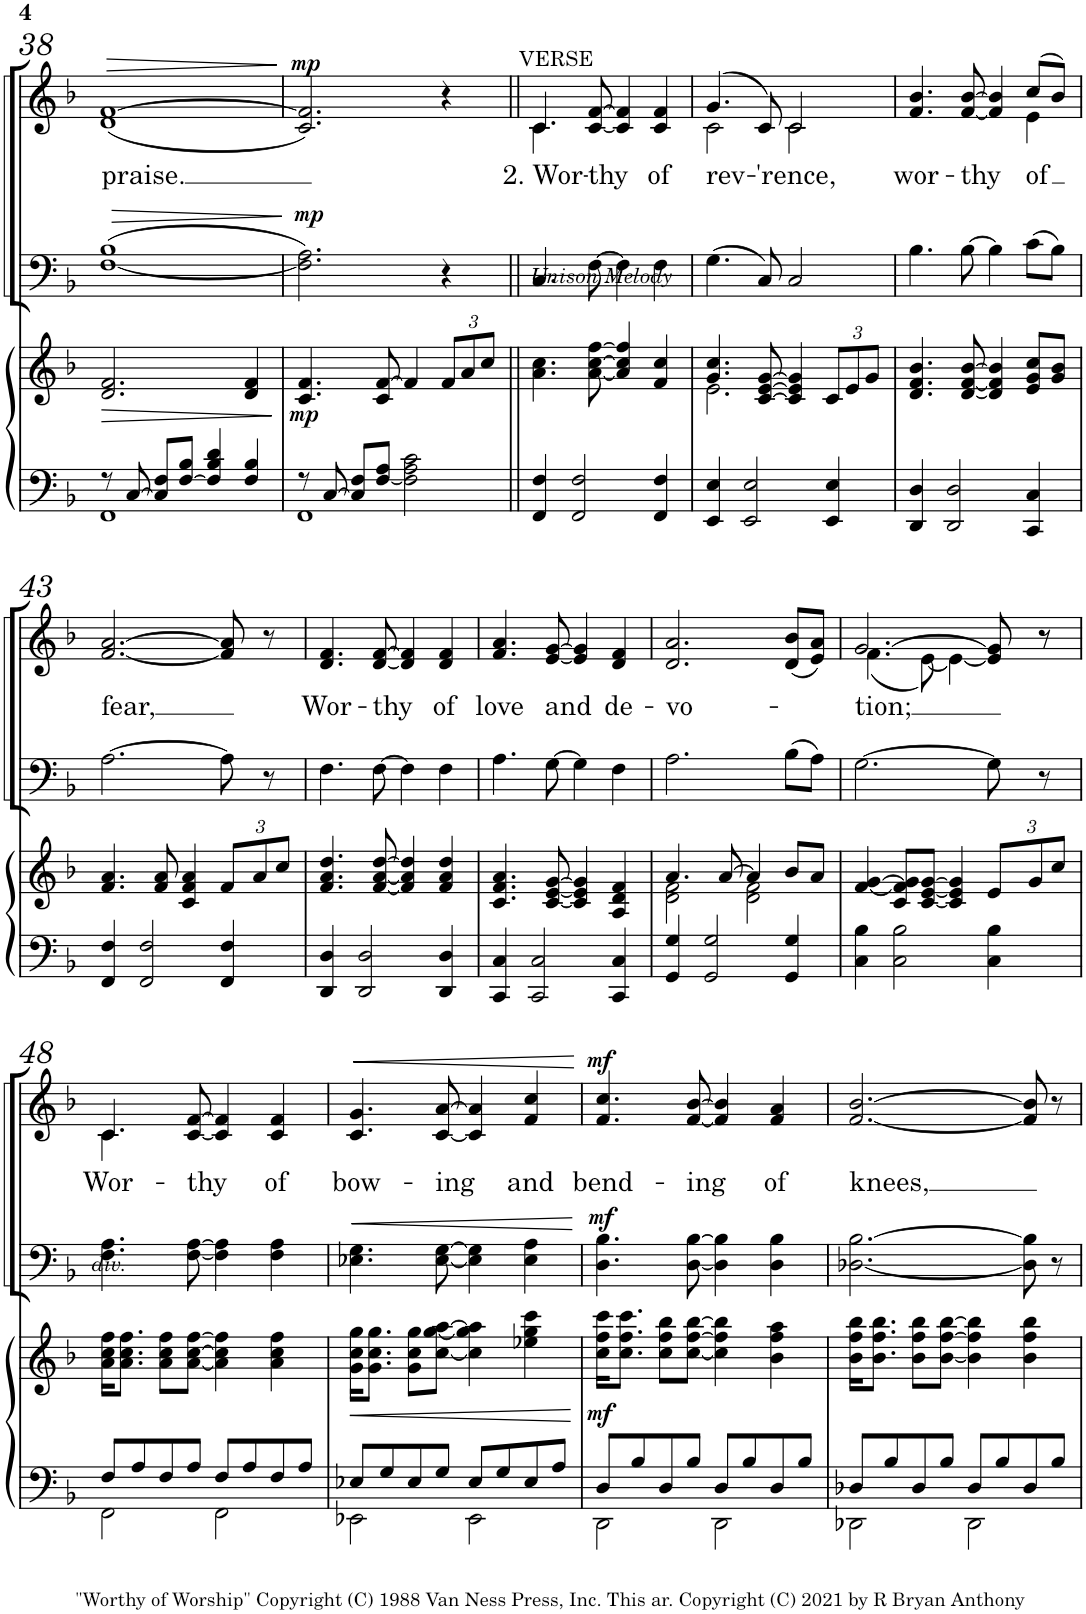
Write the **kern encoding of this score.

**kern	**kern	**dynam	**kern	**dynam	**kern	**text	**dynam
*part3	*part3	*part3	*part2	*part2	*part1	*part1	*part1
*staff4	*staff3	*staff3/4	*staff2	*staff2	*staff1	*staff1	*staff1
*I"Piano	*	*	*I"T B	*	*I"S A	*	*
*I'Pno	*	*	*	*	*	*	*
!!LO:PB:g=z
*clefF4	*clefG2	*	*clefF4	*	*clefG2	*	*
*k[b-]	*k[b-]	*	*k[b-]	*	*k[b-]	*	*
*M4/4	*M4/4	*	*M4/4	*	*M4/4	*	*
=38	=38	=38	=38	=38	=38	=38	=38
*^	*	*	*	*	*	*	*
!	!	!	!LO:HP:b	!	!LO:HP:b	!	!LO:LY:b	!LO:HP:b
8r	1FF	2.d/ 2.f/	>	(>[1F 1B-	>	(<1d [1f	praise.	>
[8C/	.	.	.	.	.	.	.	.
8C/] 8F/L	.	.	.	.	.	.	.	.
[8F/ 8B-/J	.	.	.	.	.	.	.	.
4F/] 4B-/ 4d/	.	.	.	.	.	.	.	.
4F/ 4B-/	.	4d/ 4f/	.	.	.	.	.	.
*v	*v	*	*	*	*	*	*	*
.	.	]	.	]	.	.	]
=39	=39	=39	=39	=39	=39	=39	=39
*^	*	*	*	*	*	*	*
!	!	!	!LO:DY:b	!	!LO:DY:a	!	!	!LO:DY:b
8r	1FF	4.c/ 4.f/	mp	2.F\] 2.A\)	mp	2.c/ 2.f/])	.	mp
[8C/	.	.	.	.	.	.	.	.
8C/] 8F/L	.	.	.	.	.	.	.	.
[<8F/ 8A/J	.	8c/ [8f/	.	.	.	.	.	.
2F\] 2A\ 2c\	.	4f/]	.	.	.	.	.	.
*	*	*Xbrackettup	*	*	*	*	*	*
.	.	12f/L	.	4r	.	4r	.	.
.	.	12a/	.	.	.	.	.	.
.	.	12cc/J	.	.	.	.	.	.
*v	*v	*	*	*	*	*	*	*
=40||	=40||	=40||	=40||	=40||	=40||	=40||	=40||
!	!	!	!	!	!LO:TX:a:t=VERSE	!	!
!	!	!	!LO:TX:b:i:t=Unison Melody	!	!	!	!
!	!	!	!	!	!	!LO:LY:b	!
*	*	*	*	*	*^	*	*
4FF/ 4F/	4.a\ 4.cc\	.	4.C/	.	4.c/	4.c\	2. Wor-	.
2FF/ 2F/	.	.	.	.	.	.	.	.
!	!	!	!	!	!	!	!LO:LY:b	!
.	[8a\ [8cc\ [8ff\	.	[8F\	.	[8c/ [8f/	2ryy	-thy	.
.	4a/] 4cc/] 4ff/]	.	4F\]	.	4c/] 4f/]	.	.	.
!	!	!	!	!	!	!	!LO:LY:b	!
4FF/ 4F/	4f/ 4cc/	.	4F\	.	4c/ 4f/	.	of	.
.	.	.	.	.	.	8ryy	.	.
=41	=41	=41	=41	=41	=41	=41	=41	=41
*	*^	*	*	*	*	*	*	*
!	!	!	!	!	!	!	!	!LO:LY:b	!
4EE/ 4E/	4.g/ 4.cc/	2.e\	.	(4.G\	.	(>4.g/	2c\	rev-	.
2EE/ 2E/	.	.	.	.	.	.	.	.	.
.	[8c/ [8e/ [8g/	.	.	8C/)	.	8c/)	.	.	.
!	!	!	!	!	!	!	!	!LO:LY:b	!
.	4c/] 4e/] 4g/]	.	.	2C/	.	2c/	2c\	-'rence,	.
4EE/ 4E/	12c/L	4ryy	.	.	.	.	.	.	.
.	12e/	.	.	.	.	.	.	.	.
.	12g/J	.	.	.	.	.	.	.	.
*	*v	*v	*	*	*	*	*	*	*
=42	=42	=42	=42	=42	=42	=42	=42	=42
!	!	!	!	!	!	!	!LO:LY:b	!
4DD/ 4D/	4.d/ 4.f/ 4.b-/	.	4.B-\	.	4.f/ 4.b-/	2.ryy	wor-	.
2DD/ 2D/	.	.	.	.	.	.	.	.
!	!	!	!	!	!	!	!LO:LY:b	!
.	[8d/ [8f/ [8b-/	.	[8B-\	.	[8f/ [8b-/	.	-thy	.
.	4d/] 4f/] 4b-/]	.	4B-\]	.	4f/] 4b-/]	.	.	.
!	!	!	!	!	!	!	!LO:LY:b	!
4CC/ 4C/	8e/ 8g/ 8cc/L	.	(8c\L	.	(8cc/L	4e\	of	.
.	8g/ 8b-/J	.	8B-\J)	.	8b-/J)	.	.	.
*	*	*	*	*	*v	*v	*	*
!!LO:LB:g=z
=43	=43	=43	=43	=43	=43	=43	=43
!	!	!	!	!	!	!LO:LY:b	!
4FF/ 4F/	4.f/ 4.a/	.	[2.A\	.	[2.f/ [2.a/	fear,	.
2FF/ 2F/	.	.	.	.	.	.	.
.	8f/ 8a/	.	.	.	.	.	.
.	4c/ 4f/ 4a/	.	.	.	.	.	.
4FF/ 4F/	12f/L	.	8A\]	.	8f/] 8a/]	.	.
.	12a/	.	.	.	.	.	.
.	.	.	8r	.	8r	.	.
.	12cc/J	.	.	.	.	.	.
=44	=44	=44	=44	=44	=44	=44	=44
!	!	!	!	!	!	!LO:LY:b	!
4DD/ 4D/	4.f/ 4.a/ 4.dd/	.	4.F\	.	4.d/ 4.f/	Wor-	.
2DD/ 2D/	.	.	.	.	.	.	.
!	!	!	!	!	!	!LO:LY:b	!
.	[8f/ [8a/ [8dd/	.	[8F\	.	[8d/ [8f/	-thy	.
.	4f/] 4a/] 4dd/]	.	4F\]	.	4d/] 4f/]	.	.
!	!	!	!	!	!	!LO:LY:b	!
4DD/ 4D/	4f/ 4a/ 4dd/	.	4F\	.	4d/ 4f/	of	.
=45	=45	=45	=45	=45	=45	=45	=45
!	!	!	!	!	!	!LO:LY:b	!
4CC/ 4C/	4.c/ 4.f/ 4.a/	.	4.A\	.	4.f/ 4.a/	love	.
2CC/ 2C/	.	.	.	.	.	.	.
!	!	!	!	!	!	!LO:LY:b	!
.	[8c/ [8e/ [8g/	.	[8G\	.	[8e/ [8g/	and	.
.	4c/] 4e/] 4g/]	.	4G\]	.	4e/] 4g/]	.	.
!	!	!	!	!	!	!LO:LY:b	!
4CC/ 4C/	4A/ 4d/ 4f/	.	4F\	.	4d/ 4f/	de-	.
=46	=46	=46	=46	=46	=46	=46	=46
*	*^	*	*	*	*	*	*
!	!	!	!	!	!	!	!LO:LY:b	!
4GG/ 4G/	4.a/	2d\ 2f\	.	2.A\	.	2.d/ 2.a/	-vo-	.
2GG/ 2G/	.	.	.	.	.	.	.	.
.	[8a/	.	.	.	.	.	.	.
.	4a/]	2d\ 2f\	.	.	.	.	.	.
4GG/ 4G/	8b-/L	.	.	(8B-\L	.	(8d/ 8b-/L	.	.
.	8a/J	.	.	8A\J)	.	8e/ 8a/J)	.	.
*	*v	*v	*	*	*	*	*	*
=47	=47	=47	=47	=47	=47	=47	=47
!	!	!	!	!	!	!LO:LY:b	!
*	*	*	*	*	*^	*	*
4C\ 4B-\	[4f/ [4g/	.	[2.G\	.	[2.g/	(4.f\	-tion;	.
2C\ 2B-\	8c/ 8f/] 8g/]L	.	.	.	.	.	.	.
.	[8c/ [8e/ [8g/J	.	.	.	.	[8e\)	.	.
.	4c/] 4e/] 4g/]	.	.	.	.	4e\_	.	.
4C\ 4B-\	12e/L	.	8G\]	.	8e/] 8g/]	8ryy	.	.
.	12g/	.	.	.	.	.	.	.
.	.	.	8r	.	8r	8r	.	.
.	12cc/J	.	.	.	.	.	.	.
!!LO:LB:g=z	!!
=48	=48	=48	=48	=48	=48	=48	=48	=48
*^	*	*	*	*	*	*	*	*
!	!	!	!	!LO:TX:b:i:t=div.	!	!	!	!	!
!	!	!	!	!	!	!	!	!LO:LY:b	!
8F/L	2FF\	16a\ 16cc\ 16ff\KL	.	4.F\ 4.A\	.	4.c/	4.c\	Wor-	.
.	.	8.a\ 8.cc\ 8.ff\J	.	.	.	.	.	.	.
8A/	.	.	.	.	.	.	.	.	.
8F/	.	8a\ 8cc\ 8ff\L	.	.	.	.	.	.	.
!	!	!	!	!	!	!	!	!LO:LY:b	!
8A/J	.	[8a\ [8cc\ [8ff\J	.	[8F\ [8A\	.	[8c/ [8f/	2ryy	-thy	.
8F/L	2FF\	4a\] 4cc\] 4ff\]	.	4F\] 4A\]	.	4c/] 4f/]	.	.	.
8A/	.	.	.	.	.	.	.	.	.
!	!	!	!	!	!	!	!	!LO:LY:b	!
8F/	.	4a\ 4cc\ 4ff\	.	4F\ 4A\	.	4c/ 4f/	.	of	.
8A/J	.	.	.	.	.	.	8ryy	.	.
=49	=49	=49	=49	=49	=49	=49	=49	=49	=49
!	!	!	!LO:HP:b	!	!LO:HP:b	!	!	!LO:LY:b	!LO:HP:b
*	*	*	*	*	*	*v	*v	*	*
8E-X/L	2EE-X\	16g\ 16cc\ 16gg\KL	<	4.E-X\ 4.G\	<	4.c/ 4.g/	bow-	<
.	.	8.g\ 8.cc\ 8.gg\J	.	.	.	.	.	.
8G/	.	.	.	.	.	.	.	.
8E-/	.	8g\ 8cc\ 8gg\L	.	.	.	.	.	.
!	!	!	!	!	!	!	!LO:LY:b	!
8G/J	.	[8cc\ [8gg\ [8aa\J	.	[8E-\ [8G\	.	[8c/ [8a/	-ing	.
8E-/L	2EE-\	4cc\] 4gg\] 4aa\]	.	4E-\] 4G\]	.	4c/] 4a/]	.	.
8G/	.	.	.	.	.	.	.	.
!	!	!	!	!	!	!	!LO:LY:b	!
8E-/	.	4ee-X\ 4gg\ 4ccc\	.	4E-\ 4A\	.	4f/ 4cc/	and	.
8A/J	.	.	.	.	.	.	.	.
*v	*v	*	*	*	*	*	*	*
.	.	[	.	[	.	.	[
=50	=50	=50	=50	=50	=50	=50	=50
*^	*	*	*	*	*	*	*
!	!	!	!LO:DY:b	!	!LO:DY:b	!	!LO:LY:b	!LO:DY:a
8D/L	2DD\	16cc\ 16ff\ 16ccc\KL	mf	4.D\ 4.B-\	mf	4.f/ 4.cc/	bend-	mf
.	.	8.cc\ 8.ff\ 8.ccc\J	.	.	.	.	.	.
8B-/	.	.	.	.	.	.	.	.
8D/	.	8cc\ 8ff\ 8bb-\L	.	.	.	.	.	.
!	!	!	!	!	!	!	!LO:LY:b	!
8B-/J	.	[8cc\ [8ff\ [8bb-\J	.	[8D\ [8B-\	.	[8f/ [8b-/	-ing	.
8D/L	2DD\	4cc\] 4ff\] 4bb-\]	.	4D\] 4B-\]	.	4f/] 4b-/]	.	.
8B-/	.	.	.	.	.	.	.	.
!	!	!	!	!	!	!	!LO:LY:b	!
8D/	.	4b-\ 4ff\ 4aa\	.	4D\ 4B-\	.	4f/ 4a/	of	.
8B-/J	.	.	.	.	.	.	.	.
=51	=51	=51	=51	=51	=51	=51	=51	=51
!	!	!	!	!	!	!	!LO:LY:b	!
8D-X/L	2DD-X\	16b-\ 16ff\ 16bb-\KL	.	[2.D-X\ [2.B-\	.	[2.f/ [2.b-/	knees,	.
.	.	8.b-\ 8.ff\ 8.bb-\J	.	.	.	.	.	.
8B-/	.	.	.	.	.	.	.	.
8D-/	.	8b-\ 8ff\ 8bb-\L	.	.	.	.	.	.
8B-/J	.	[8b-\ [8ff\ [8bb-\J	.	.	.	.	.	.
8D-/L	2DD-\	4b-\] 4ff\] 4bb-\]	.	.	.	.	.	.
8B-/	.	.	.	.	.	.	.	.
8D-/	.	4b-\ 4ff\ 4bb-\	.	8D-\] 8B-\]	.	8f/] 8b-/]	.	.
8B-/J	.	.	.	8r	.	8r	.	.
*v	*v	*	*	*	*	*	*	*
=	=	=	=	=	=	=	=
*-	*-	*-	*-	*-	*-	*-	*-
